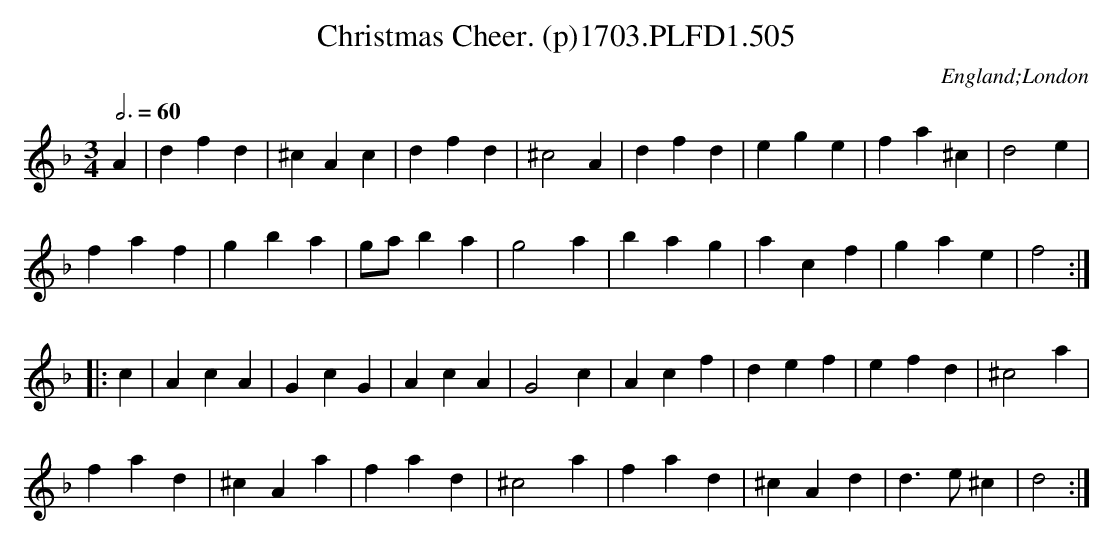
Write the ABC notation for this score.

X:1
T:Christmas Cheer. (p)1703.PLFD1.505
M:3/4
L:1/4
Q:3/4=60
O:England;London
K:F
A|dfd|^cAc|dfd|^c2A|dfd|ege|fa^c|d2e|
faf|gba|g/a/ba|g2a|bag|acf|gae|f2:|
|:c|AcA|GcG|AcA|G2c|Acf|def|efd|^c2a|
fad|^cAa|fad|^c2a|fad|^cAd|d>e^c|d2:|
